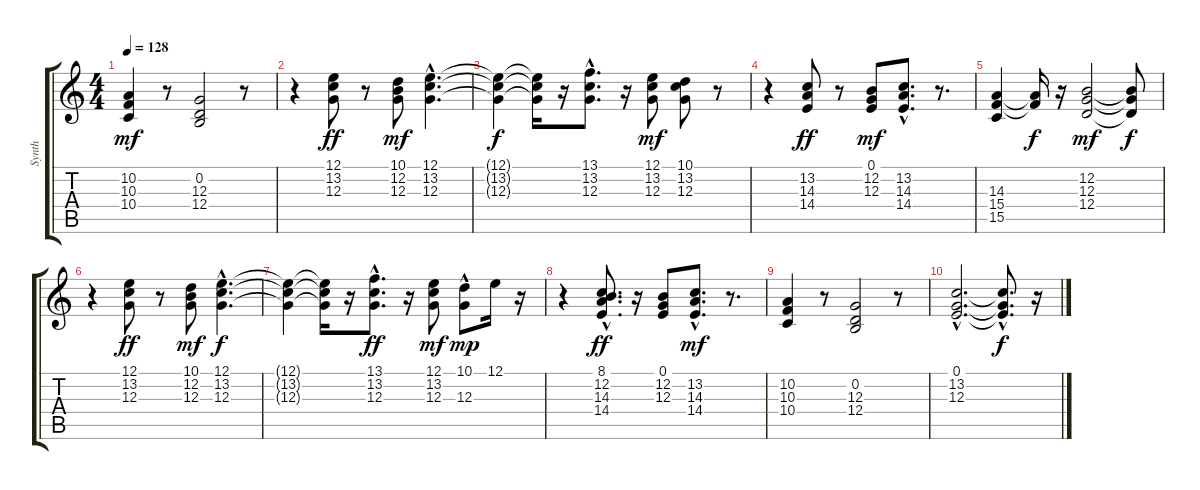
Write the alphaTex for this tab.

\track ("Synth" "Synth") {instrument synthbrass1}
\staff {score tabs}
\tuning (E4 B3 G3 D3 A2 E2) {hide}
\ts (4 4)
\tempo 128
\clef g2
\ks c
(10.2 10.3 10.4).4{dy mf} r.8 (0.2 12.3 12.4).2 r.8 |
r.4 (12.1 13.2 12.3).8{dy ff} r.8 (10.1 12.2 12.3).8{dy mf} (12.1{hac} 13.2{hac} 12.3{hac}).4{d} |
(12.1{t} 13.2{t} 12.3{t}).4{dy f} (12.1{t} 13.2{t} 12.3{t}).16 r.16 (13.1{hac} 13.2{hac} 12.3{hac}).8{d} r.16 (12.1 13.2 12.3).8{dy mf} (10.1 13.2 12.3).8 r.8 |
r.4 (13.2 14.3 14.4).8{dy ff} r.8 (0.1 12.2 12.3).8{dy mf} (13.2{hac} 14.3{hac} 14.4{hac}).8{d} r.8{d} |
(14.3 15.4 15.5).4 (14.3{t} 15.4{t}).16{dy f} r.16 (12.2 12.3 12.4).2{dy mf} (12.2{t} 12.3{t} 12.4{t}).8{dy f} |
r.4 (12.1 13.2 12.3).8{dy ff} r.8 (10.1 12.2 12.3).8{dy mf} (12.1{hac} 13.2{hac} 12.3{hac}).4{d dy f} |
(12.1{t} 13.2{t} 12.3{t}).4 (12.1{t} 13.2{t} 12.3{t}).16 r.16 (13.1{hac} 13.2{hac} 12.3{hac}).8{d dy ff} r.16 (12.1 13.2 12.3).8{dy mf} (10.1 12.3{hac}).8{dy mp} 12.1.16 r.16 |
r.4 (8.1 12.2 14.3{hac} 14.4).8{d dy ff} r.16 (0.1 12.2 12.3).8 (13.2{hac} 14.3{hac} 14.4{hac}).8{d dy mf} r.8{d} |
(10.2 10.3 10.4).4 r.8 (0.2 12.3 12.4).2 r.8 |
(0.1{hac} 13.2{hac} 12.3{hac}).2{d} (0.1{hac t} 13.2{hac t} 12.3{hac t}).8{d dy f} r.16
